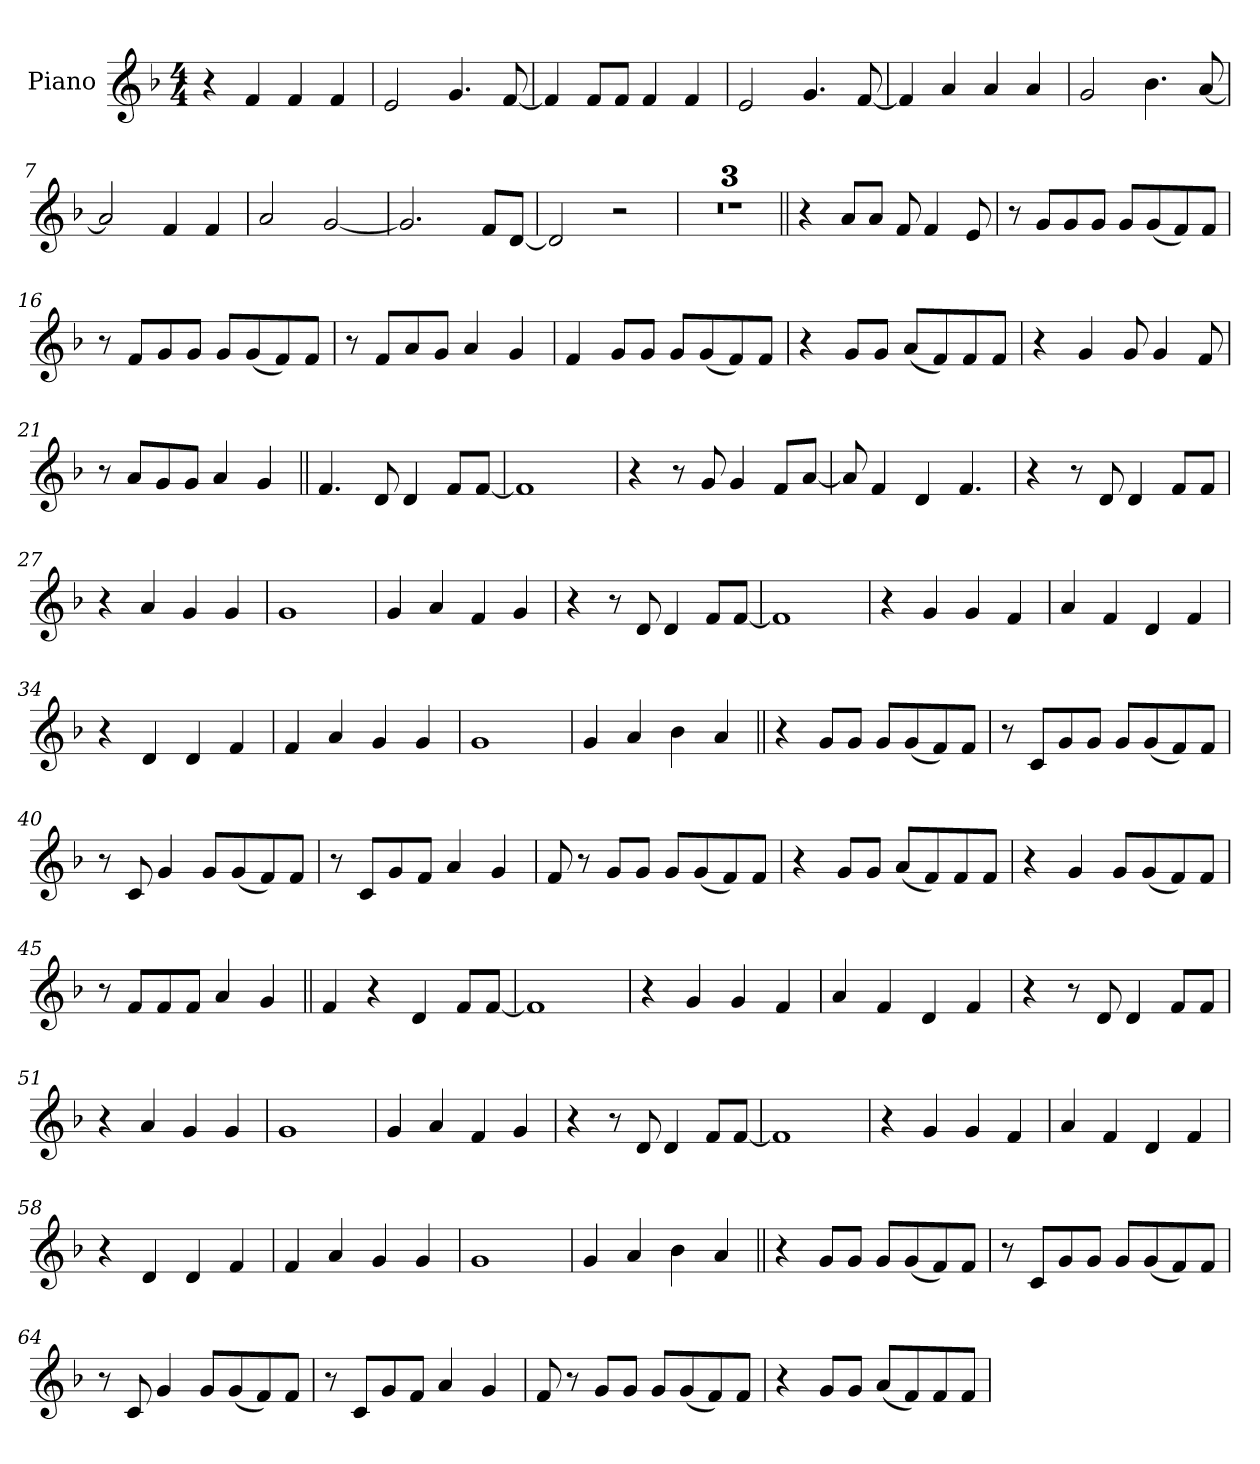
**kern
*part1
*staff1
*I"Piano
*I'Pno.
*clefG2
*k[b-]
*M4/4
=1
4r
4f
4f
4f
=2
2e
4.g
[8f
=3
4f]
8fL
8fJ
4f
4f
=4
2e
4.g
[8f
=5
4f]
4a
4a
4a
=6
2g
4.b-
[8a
=7
2a]
4f
4f
=8
2a
[2g
=9
2.g]
8fL
[8dJ
=10
2d]
2r
=11
1r
=12
1r
=13
1r
=14||
4r
8aL
8aJ
8f
4f
8e
=15
8r
8gL
8g
8gJ
8gL
(8g
8f)
8fJ
=16
8r
8fL
8g
8gJ
8gL
(8g
8f)
8fJ
=17
8r
8fL
8a
8gJ
4a
4g
=18
4f
8gL
8gJ
8gL
(8g
8f)
8fJ
=19
4r
8gL
8gJ
(8aL
8f)
8f
8fJ
=20
4r
4g
8g
4g
8f
=21
8r
8aL
8g
8gJ
4a
4g
=22||
4.f
8d
4d
8fL
[8fJ
=23
1f]
=24
4r
8r
8g
4g
8fL
[8aJ
=25
8a]
4f
4d
4.f
=26
4r
8r
8d
4d
8fL
8fJ
=27
4r
4a
4g
4g
=28
1g
=29
4g
4a
4f
4g
=30
4r
8r
8d
4d
8fL
[8fJ
=31
1f]
=32
4r
4g
4g
4f
=33
4a
4f
4d
4f
=34
4r
4d
4d
4f
=35
4f
4a
4g
4g
=36
1g
=37
4g
4a
4b-
4a
=38||
4r
8gL
8gJ
8gL
(8g
8f)
8fJ
=39
8r
8cL
8g
8gJ
8gL
(8g
8f)
8fJ
=40
8r
8c
4g
8gL
(8g
8f)
8fJ
=41
8r
8cL
8g
8fJ
4a
4g
=42
8f
8r
8gL
8gJ
8gL
(8g
8f)
8fJ
=43
4r
8gL
8gJ
(8aL
8f)
8f
8fJ
=44
4r
4g
8gL
(8g
8f)
8fJ
=45
8r
8fL
8f
8fJ
4a
4g
=46||
4f
4r
4d
8fL
[8fJ
=47
1f]
=48
4r
4g
4g
4f
=49
4a
4f
4d
4f
=50
4r
8r
8d
4d
8fL
8fJ
=51
4r
4a
4g
4g
=52
1g
=53
4g
4a
4f
4g
=54
4r
8r
8d
4d
8fL
[8fJ
=55
1f]
=56
4r
4g
4g
4f
=57
4a
4f
4d
4f
=58
4r
4d
4d
4f
=59
4f
4a
4g
4g
=60
1g
=61
4g
4a
4b-
4a
=62||
4r
8gL
8gJ
8gL
(8g
8f)
8fJ
=63
8r
8cL
8g
8gJ
8gL
(8g
8f)
8fJ
=64
8r
8c
4g
8gL
(8g
8f)
8fJ
=65
8r
8cL
8g
8fJ
4a
4g
=66
8f
8r
8gL
8gJ
8gL
(8g
8f)
8fJ
=67
4r
8gL
8gJ
(8aL
8f)
8f
8fJ
=
*-
